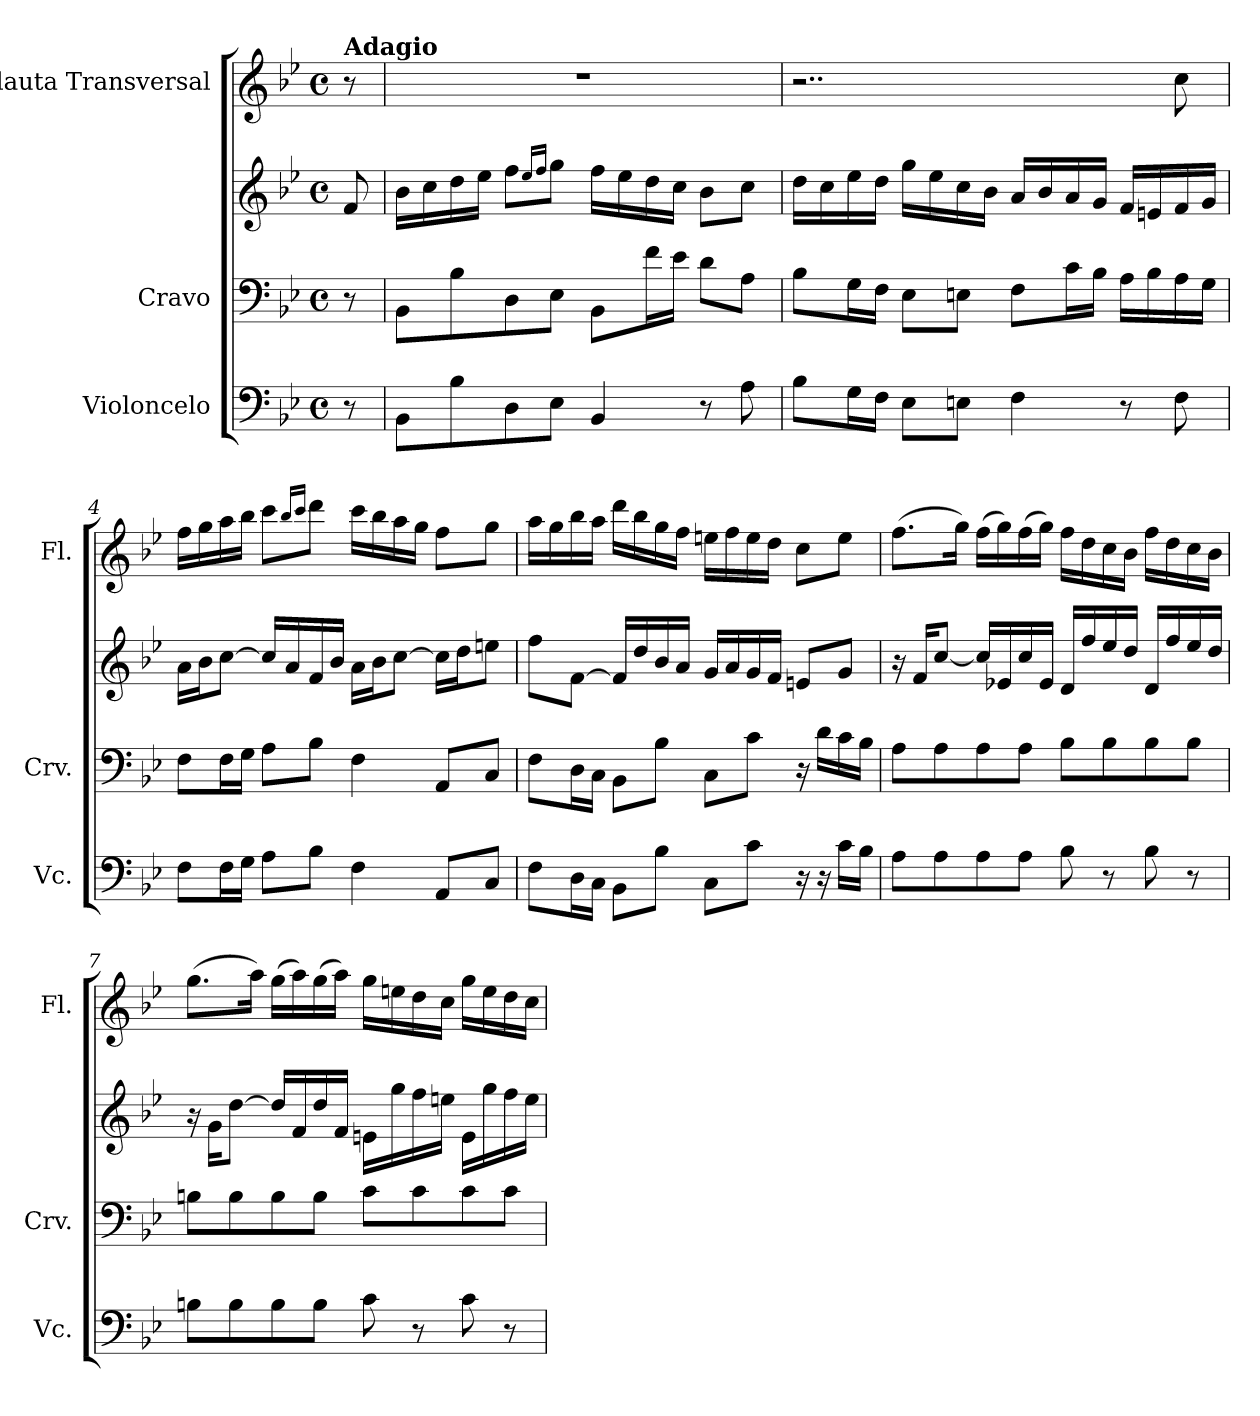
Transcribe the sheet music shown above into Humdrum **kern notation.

**kern	**kern	**kern	**kern
*part3	*part2	*part2	*part1
*staff4	*staff3	*staff2	*staff1
*I"Violoncelo	*I"Cravo	*	*I"Flauta Transversal
*I'Vc.	*I'Crv.	*	*I'Fl.
*clefF4	*clefF4	*clefG2	*clefG2
*k[b-e-]	*k[b-e-]	*k[b-e-]	*k[b-e-]
*M4/4	*M4/4	*M4/4	*M4/4
*met(c)	*met(c)	*met(c)	*met(c)
=1	=1	=1	=1
!	!	!	!LO:TX:a:B:t=Adagio
8r	8r	8f/	8r
=2	=2	=2	=2
8BB-\L	8BB-\L	16b-\LL	1r
.	.	16cc\	.
8B-\	8B-\	16dd\	.
.	.	16ee-\JJ	.
8D\	8D\	8ff\L	.
.	.	16qee-/LL	.
.	.	16qff/JJ	.
8E-\J	8E-\J	8gg\J	.
4BB-/	8BB-\L	16ff\LL	.
.	.	16ee-\	.
.	16f\L	16dd\	.
.	16e-\JJ	16cc\JJ	.
8r	8d\L	8b-\L	.
8A\	8A\J	8cc\J	.
=3	=3	=3	=3
8B-\L	8B-\L	16dd\LL	2..r
.	.	16cc\	.
16G\L	16G\L	16ee-\	.
16F\JJ	16F\JJ	16dd\JJ	.
8E-\L	8E-\L	16gg\LL	.
.	.	16ee-\	.
8En\J	8En\J	16cc\	.
.	.	16b-\JJ	.
4F\	8F\L	16a/LL	.
.	.	16b-/	.
.	16c\L	16a/	.
.	16B-\JJ	16g/JJ	.
8r	16A\LL	16f/LL	.
.	16B-\	16en/	.
8F\	16A\	16f/	8cc\
.	16G\JJ	16g/JJ	.
!!LO:LB:g=z
=4	=4	=4	=4
8F\L	8F\L	16a\LL	16ff\LL
.	.	16b-\J	16gg\
16F\L	16F\L	[8cc\J	16aa\
16G\JJ	16G\JJ	.	16bb-\JJ
8A\L	8A\L	16cc/LL]	8ccc\L
.	.	16a/	.
.	.	.	16qbb-/LL
.	.	.	16qccc/JJ
8B-\J	8B-\J	16f/	8ddd\J
.	.	16b-/JJ	.
4F\	4F\	16a\LL	16ccc\LL
.	.	16b-\J	16bb-\
.	.	[8cc\J	16aa\
.	.	.	16gg\JJ
8AA/L	8AA/L	16cc\LL]	8ff\L
.	.	16dd\J	.
8C/J	8C/J	8een\J	8gg\J
=5	=5	=5	=5
8F\L	8F\L	8ff\L	16aa\LL
.	.	.	16gg\
16D\L	16D\L	[8f\J	16bb-\
16C\JJ	16C\JJ	.	16aa\JJ
8BB-\L	8BB-\L	16f/LL]	16ddd\LL
.	.	16dd/	16bb-\
8B-\J	8B-\J	16b-/	16gg\
.	.	16a/JJ	16ff\JJ
8C\L	8C\L	16g/LL	16een\LL
.	.	16a/	16ff\
8c\J	8c\J	16g/	16ee\
.	.	16f/JJ	16dd\JJ
16r	16r	8en/L	8cc\L
16r	16d\LL	.	.
16c\LL	16c\	8g/J	8ee\J
16B-\JJ	16B-\JJ	.	.
!!LO:LB:g=z
=6	=6	=6	=6
8A\L	8A\L	16r	(>8.ff\L
.	.	16f/KL	.
8A\	8A\	[8cc/J	.
.	.	.	16gg\Jk)
8A\	8A\	16cc/LL]	(>16ff\LL
.	.	16e-X/	16gg\)
8A\J	8A\J	16cc/	(>16ff\
.	.	16e-/JJ	16gg\JJ)
8B-\	8B-\L	16d/LL	16ff\LL
.	.	16ff/	16dd\
8r	8B-\	16ee-/	16cc\
.	.	16dd/JJ	16b-\JJ
8B-\	8B-\	16d/LL	16ff\LL
.	.	16ff/	16dd\
8r	8B-\J	16ee-/	16cc\
.	.	16dd/JJ	16b-\JJ
=7	=7	=7	=7
8Bn\L	8Bn\L	16r	(>8.gg\L
.	.	16g\KL	.
8B\	8B\	[8dd\J	.
.	.	.	16aa\Jk)
8B\	8B\	16dd/LL]	(>16gg\LL
.	.	16f/	16aa\)
8B\J	8B\J	16dd/	(>16gg\
.	.	16f/JJ	16aa\JJ)
8c\	8c\L	16en\LL	16gg\LL
.	.	16gg\	16een\
8r	8c\	16ff\	16dd\
.	.	16een\JJ	16cc\JJ
8c\	8c\	16e\LL	16gg\LL
.	.	16gg\	16ee\
8r	8c\J	16ff\	16dd\
.	.	16ee\JJ	16cc\JJ
=	=	=	=
*-	*-	*-	*-
